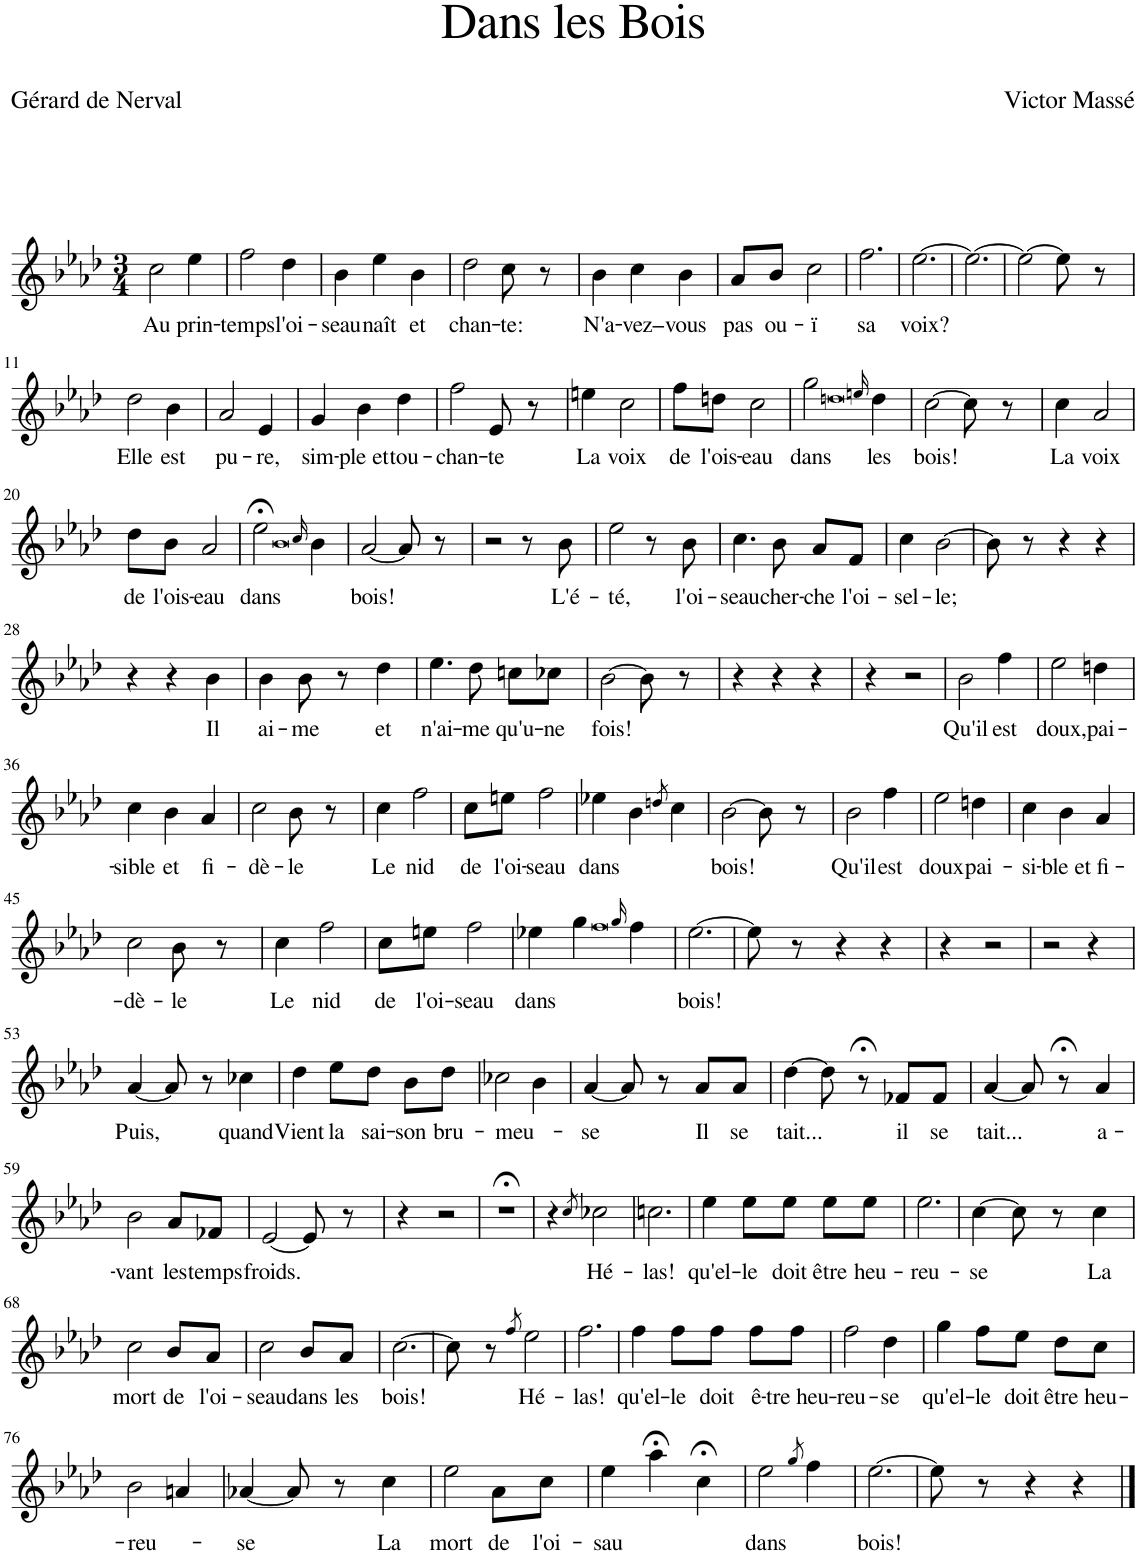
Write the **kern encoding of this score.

**kern	**text
*part1	*part1
*staff1	*staff1
*I"Piano	*
*I'Pno	*
*clefG2	*
*k[b-e-a-d-]	*
*M3/4	*
=1	=1
!	!LO:LY:b
2cc\	Au
!	!LO:LY:b
4ee-\	prin-
=2	=2
!	!LO:LY:b
2ff\	-temps
!	!LO:LY:b
4dd-\	l'oi-
=3	=3
!	!LO:LY:b
4b-\	-seau
!	!LO:LY:b
4ee-\	naît
!	!LO:LY:b
4b-\	et
=4	=4
!	!LO:LY:b
2dd-\	chan-
!	!LO:LY:b
8cc\	-te:
8r	.
=5	=5
!	!LO:LY:b
4b-\	N'a-
!	!LO:LY:b
4cc\	-vez–
!	!LO:LY:b
4b-\	vous
=6	=6
!	!LO:LY:b
8a-/L	pas
!	!LO:LY:b
8b-/J	ou-
!	!LO:LY:b
2cc\	-ï
=7	=7
!	!LO:LY:b
2.ff\	sa
=8	=8
!	!LO:LY:b
[2.ee-\	voix?
=9	=9
2.ee-\_	.
=10	=10
2ee-\_	.
8ee-\]	.
8r	.
!!LO:LB:g=z
=11	=11
!	!LO:LY:b
2dd-\	Elle
!	!LO:LY:b
4b-\	est
=12	=12
!	!LO:LY:b
2a-/	pu-
!	!LO:LY:b
4e-/	-re,
=13	=13
!	!LO:LY:b
4g/	sim-
!	!LO:LY:b
4b-\	-ple et
!	!LO:LY:b
4dd-\	tou-
=14	=14
!	!LO:LY:b
2ff\	-chan-
!	!LO:LY:b
8e-/	-te
8r	.
=15	=15
!	!LO:LY:b
4een\	La
!	!LO:LY:b
2cc\	voix
=16	=16
!	!LO:LY:b
8ff\L	de
!	!LO:LY:b
8ddn\J	l'ois-
!	!LO:LY:b
2cc\	-eau
=17	=17
!	!LO:LY:b
2gg\	dans
0qddn	.
16qeen/	.
!	!LO:LY:b
4dd\	les
=18	=18
!	!LO:LY:b
[2cc\	bois!
8cc\]	.
8r	.
=19	=19
!	!LO:LY:b
4cc\	La
!	!LO:LY:b
2a-/	voix
!!LO:LB:g=z
=20	=20
!	!LO:LY:b
8dd-\L	de
!	!LO:LY:b
8b-\J	l'ois-
!	!LO:LY:b
2a-/	-eau
=21	=21
!	!LO:LY:b
2ee-;<\	dans
0qb-	.
16qcc/	.
4b-\	.
=22	=22
!	!LO:LY:b
[2a-/	bois!
8a-/]	.
8r	.
=23	=23
2r	.
8r	.
!	!LO:LY:b
8b-\	L'é-
=24	=24
!	!LO:LY:b
2ee-\	-té,
8r	.
!	!LO:LY:b
8b-\	l'oi-
=25	=25
!	!LO:LY:b
4.cc\	-seau
!	!LO:LY:b
8b-\	cher-
!	!LO:LY:b
8a-/L	-che
!	!LO:LY:b
8f/J	l'oi-
=26	=26
!	!LO:LY:b
4cc\	-sel-
!	!LO:LY:b
[2b-\	-le;
=27	=27
8b-\]	.
8r	.
4r	.
4r	.
!!LO:LB:g=z
=28	=28
4r	.
4r	.
!	!LO:LY:b
4b-\	Il
=29	=29
!	!LO:LY:b
4b-\	ai-
!	!LO:LY:b
8b-\	-me
8r	.
!	!LO:LY:b
4dd-\	et
=30	=30
!	!LO:LY:b
4.ee-\	n'ai-
!	!LO:LY:b
8dd-\	-me
!	!LO:LY:b
8ccn\L	qu'u-
!	!LO:LY:b
8cc-X\J	-ne
=31	=31
!	!LO:LY:b
[2b-\	fois!
8b-\]	.
8r	.
=32	=32
4r	.
4r	.
4r	.
=33	=33
4r	.
2r	.
=34	=34
!	!LO:LY:b
2b-\	Qu'il
!	!LO:LY:b
4ff\	est
=35	=35
!	!LO:LY:b
2ee-\	doux,
!	!LO:LY:b
4ddn\	pai-
!!LO:LB:g=z
=36	=36
!	!LO:LY:b
4cc\	-sible
!	!LO:LY:b
4b-\	et
!	!LO:LY:b
4a-/	fi-
=37	=37
!	!LO:LY:b
2cc\	-dè-
!	!LO:LY:b
8b-\	-le
8r	.
=38	=38
!	!LO:LY:b
4cc\	Le
!	!LO:LY:b
2ff\	nid
=39	=39
!	!LO:LY:b
8cc\L	de
!	!LO:LY:b
8een\J	l'oi-
!	!LO:LY:b
2ff\	-seau
=40	=40
!	!LO:LY:b
4ee-X\	dans
4b-\	.
8qddn/	.
4cc\	.
=41	=41
!	!LO:LY:b
[2b-\	bois!
8b-\]	.
8r	.
=42	=42
!	!LO:LY:b
2b-\	Qu'il
!	!LO:LY:b
4ff\	est
=43	=43
!	!LO:LY:b
2ee-\	doux
!	!LO:LY:b
4ddn\	pai-
=44	=44
!	!LO:LY:b
4cc\	-si-
!	!LO:LY:b
4b-\	-ble et
!	!LO:LY:b
4a-/	fi-
!!LO:LB:g=z
=45	=45
!	!LO:LY:b
2cc\	-dè-
!	!LO:LY:b
8b-\	-le
8r	.
=46	=46
!	!LO:LY:b
4cc\	Le
!	!LO:LY:b
2ff\	nid
=47	=47
!	!LO:LY:b
8cc\L	de
!	!LO:LY:b
8een\J	l'oi-
!	!LO:LY:b
2ff\	-seau
=48	=48
!	!LO:LY:b
4ee-X\	dans
4gg\	.
0qff	.
16qgg/	.
4ff\	.
=49	=49
!	!LO:LY:b
[2.ee-\	bois!
=50	=50
8ee-\]	.
8r	.
4r	.
4r	.
=51	=51
4r	.
2r	.
=52	=52
2r	.
4r	.
!!LO:LB:g=z
=53	=53
!	!LO:LY:b
[4a-/	Puis,
8a-/]	.
8r	.
!	!LO:LY:b
4cc-X\	quand
=54	=54
!	!LO:LY:b
4dd-\	Vient
!	!LO:LY:b
8ee-\L	la
!	!LO:LY:b
8dd-\J	sai-
!	!LO:LY:b
8b-\L	-son
!	!LO:LY:b
8dd-\J	bru-
=55	=55
!	!LO:LY:b
2cc-X\	-meu-
4b-\	.
=56	=56
!	!LO:LY:b
[4a-/	-se
8a-/]	.
8r	.
!	!LO:LY:b
8a-/L	Il
!	!LO:LY:b
8a-/J	se
=57	=57
!	!LO:LY:b
[4dd-\	tait...
8dd-\]	.
8r;<	.
!	!LO:LY:b
8f-X/L	il
!	!LO:LY:b
8f-/J	se
=58	=58
!	!LO:LY:b
[4a-/	tait...
8a-/]	.
8r;<	.
!	!LO:LY:b
4a-/	a-
!!LO:LB:g=z
=59	=59
!	!LO:LY:b
2b-\	-vant
!	!LO:LY:b
8a-/L	les
!	!LO:LY:b
8f-X/J	temps
=60	=60
!	!LO:LY:b
[2e-/	froids.
8e-/]	.
8r	.
=61	=61
4r	.
2r	.
=62	=62
2.r;<	.
=63	=63
4r	.
8qcc/	.
!	!LO:LY:b
2cc-X\	Hé-
=64	=64
!	!LO:LY:b
2.ccn\	-las!
=65	=65
!	!LO:LY:b
4ee-\	qu'el-
!	!LO:LY:b
8ee-\L	-le
!	!LO:LY:b
8ee-\J	doit
!	!LO:LY:b
8ee-\L	être
!	!LO:LY:b
8ee-\J	heu-
=66	=66
!	!LO:LY:b
2.ee-\	-reu-
=67	=67
!	!LO:LY:b
[4cc\	-se
8cc\]	.
8r	.
!	!LO:LY:b
4cc\	La
!!LO:LB:g=z
=68	=68
!	!LO:LY:b
2cc\	mort
!	!LO:LY:b
8b-/L	de
!	!LO:LY:b
8a-/J	l'oi-
=69	=69
!	!LO:LY:b
2cc\	-seau
!	!LO:LY:b
8b-/L	dans
!	!LO:LY:b
8a-/J	les
=70	=70
!	!LO:LY:b
[2.cc\	bois!
=71	=71
8cc\]	.
8r	.
8qff/	.
!	!LO:LY:b
2ee-\	Hé-
=72	=72
!	!LO:LY:b
2.ff\	-las!
=73	=73
!	!LO:LY:b
4ff\	qu'el-
!	!LO:LY:b
8ff\L	-le
!	!LO:LY:b
8ff\J	doit
!	!LO:LY:b
8ff\L	ê-
!	!LO:LY:b
8ff\J	-tre heu-
=74	=74
!	!LO:LY:b
2ff\	-reu-
!	!LO:LY:b
4dd-\	-se
=75	=75
!	!LO:LY:b
4gg\	qu'el-
!	!LO:LY:b
8ff\L	-le
!	!LO:LY:b
8ee-\J	doit
!	!LO:LY:b
8dd-\L	être
!	!LO:LY:b
8cc\J	heu-
!!LO:LB:g=z
=76	=76
!	!LO:LY:b
2b-\	-reu-
4an/	.
=77	=77
!	!LO:LY:b
[4a-X/	-se
8a-/]	.
8r	.
!	!LO:LY:b
4cc\	La
=78	=78
!	!LO:LY:b
2ee-\	mort
!	!LO:LY:b
8a-\L	de
!	!LO:LY:b
8cc\J	l'oi-
=79	=79
!	!LO:LY:b
4ee-\	-sau
4aa-;<\	.
4cc;<\	.
=80	=80
!	!LO:LY:b
2ee-\	dans
8qgg/	.
4ff\	.
=81	=81
!	!LO:LY:b
[2.ee-\	bois!
=82	=82
8ee-\]	.
8r	.
4r	.
4r	.
==	==
*-	*-
